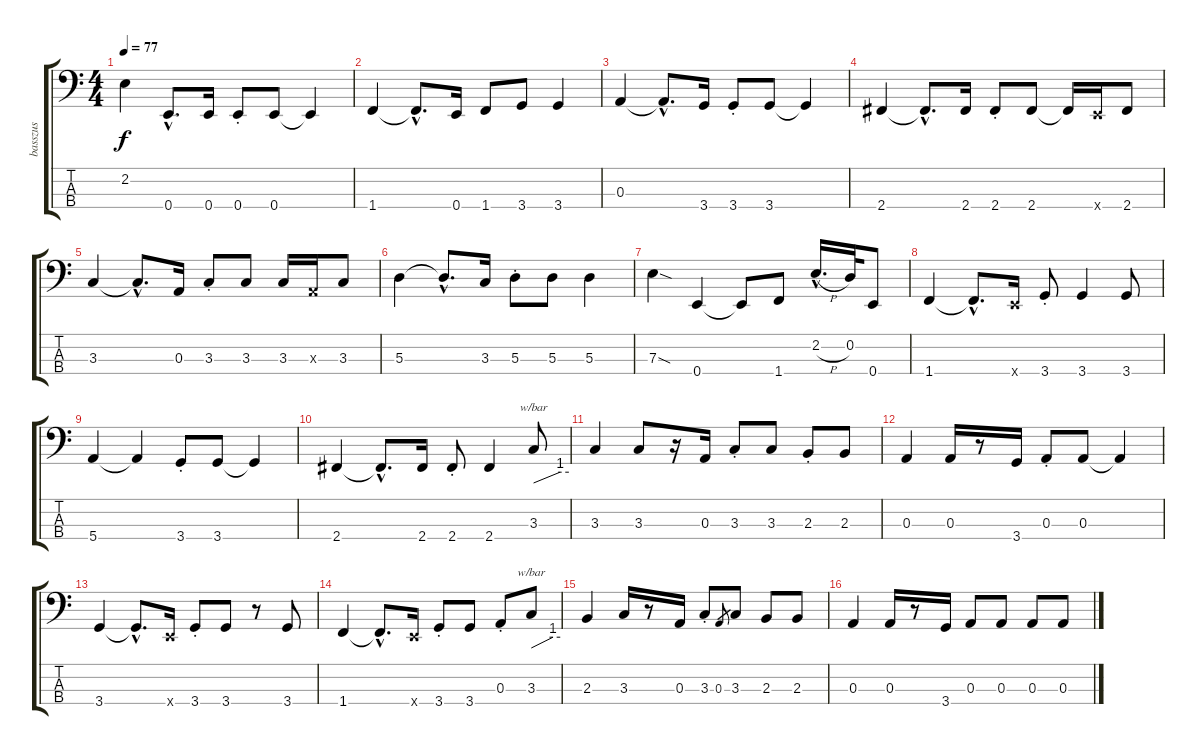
\track ("basszus" "basszus") {instrument electricbassfinger}
\staff {score tabs}
\tuning (G2 D2 A1 E1) {hide}
\ts (4 4)
\tempo 77
\clef f4
\ks c
2.2.4{dy f} 0.4{hac}.8{d} 0.4.16 0.4{st}.8 0.4.8 0.4{t}.4 |
1.4.4 1.4{hac t}.8{d} 0.4.16 1.4.8 3.4.8 3.4.4 |
0.3.4 0.3{hac t}.8{d} 3.4.16 3.4{st}.8 3.4.8 3.4{t}.4 |
2.4.4 2.4{hac t}.8{d} 2.4.16 2.4{st}.8 2.4.8 2.4{t}.16 0.4{x}.16 2.4.8 |
3.3.4 3.3{hac t}.8{d} 0.3.16 3.3{st}.8 3.3.8 3.3.16 0.3{x}.16 3.3.8 |
5.3.4 5.3{hac t}.8{d} 3.3.16 5.3{st}.8 5.3.8 5.3.4 |
7.3{sod}.4 0.4.4 0.4{t}.8 1.4.8 2.2{h hac}.16{d} 0.2.32 0.4.8 |
1.4.4 1.4{hac t}.8{d} 0.4{x}.16 3.4{st}.8 3.4.4 3.4.8 |
5.4.4 5.4{t}.4 3.4{st}.8 3.4.8 3.4{t}.4 |
2.4.4 2.4{hac t}.8{d} 2.4.16 2.4{st}.8 2.4.4 3.3.8{tbe (custom default 0 0 45 4 60 4)} |
3.3.4 3.3.8 r.16 0.3.16 3.3{st}.8 3.3.8 2.3{st}.8 2.3.8 |
0.3.4 0.3.16 r.8 3.4.16 0.3{st}.8 0.3.8 0.3{t}.4 |
3.4.4 3.4{hac t}.8{d} 0.4{x}.16 3.4{st}.8 3.4.8 r.8 3.4.8 |
1.4.4 1.4{hac t}.8{d} 0.4{x}.16 3.4{st}.8 3.4.8 0.3{st}.8 3.3.8{tbe (custom default 0 0 45 4 60 4)} |
2.3.4 3.3.16 r.8 0.3.16 3.3{st}.8 0.3.8{gr} 3.3.8 2.3.8 2.3.8 |
0.3.4 0.3.16 r.8 3.4.16 0.3.8 0.3.8 0.3.8 0.3.8
